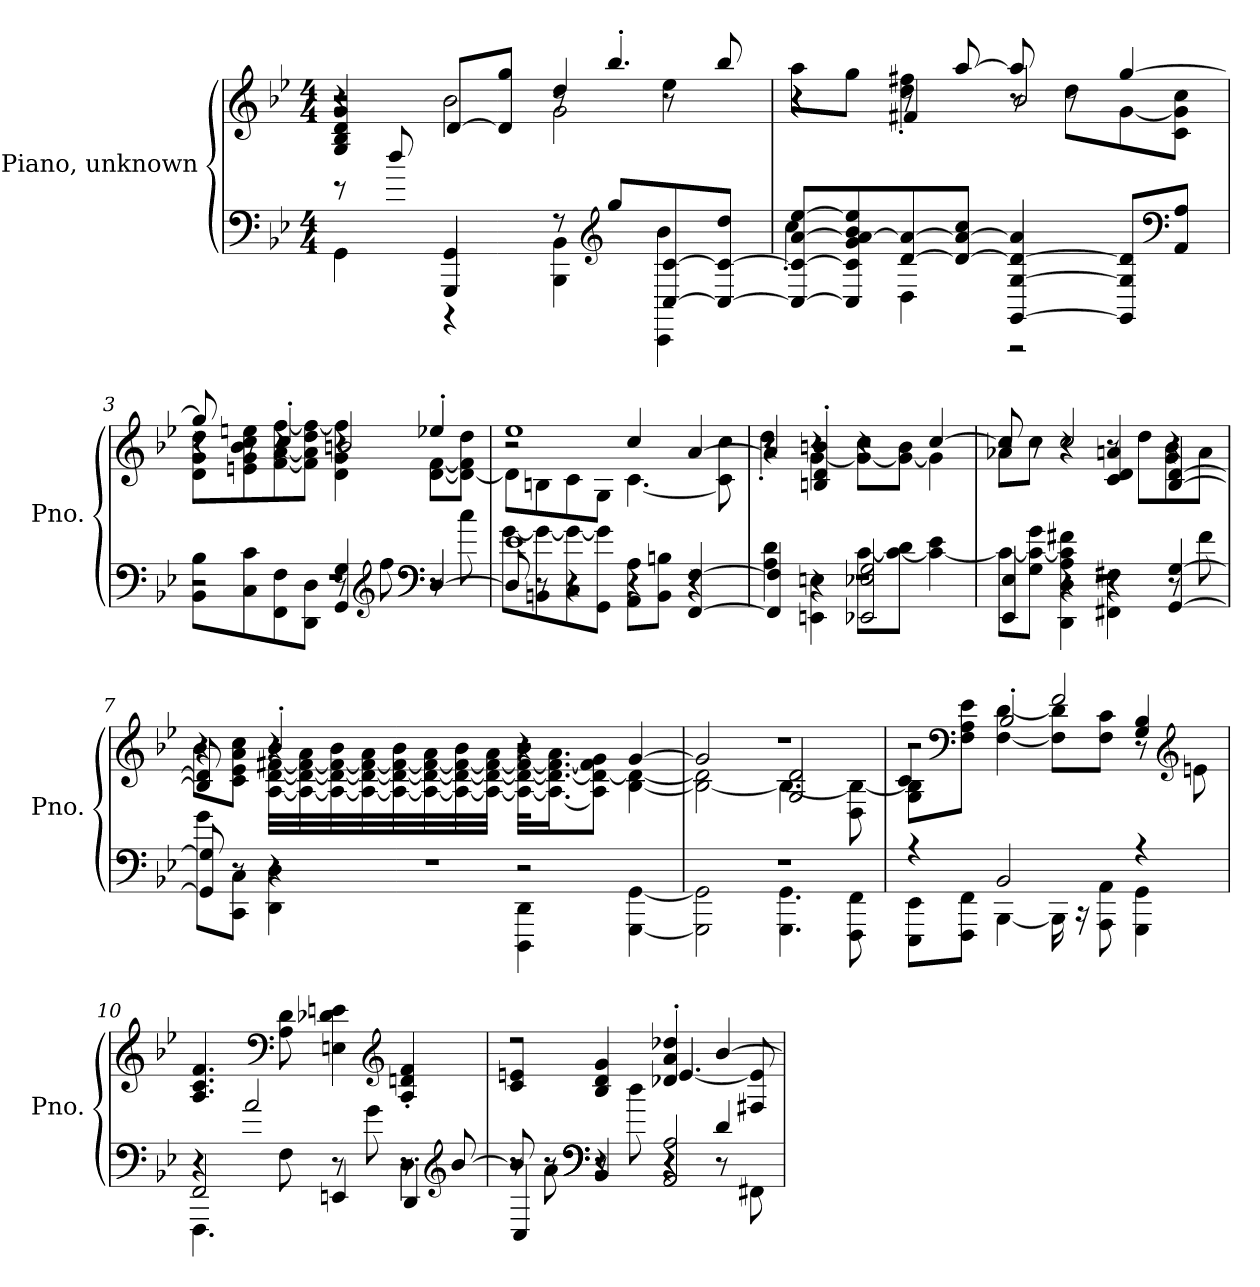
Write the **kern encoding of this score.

**kern	**kern
*part1	*part1
*staff2	*staff1
*I"Piano, unknown	*
*I'Pno.	*
*clefF4	*clefG2
*k[b-e-]	*k[b-e-]
*M4/4	*M4/4
*MM120	*MM120
=1	=1
*^	*^
*	*	*	*^
*	*	*	*	*^
8r	4GG\	2r	4r	4G/ 4B-/ 4d/ 4g/	2r
8dd/	.	.	.	.	.
4GGG/ 4GG/	4r	.	2b-\	[8d/L	.
.	.	.	.	8d/] 8gg/J	.
8r	4BBB-\ 4BB-\	8r	.	4dd/	2g\
*clefG2	*	*	*	*	*
8gg/L	.	4.bb-'/	.	.	.
[8C/ [8c/	4CC\ 4b-\	.	4ee-\	8r	.
8C/_ 8c/_ 8dd/J	.	.	.	8bb-/	.
*	*	*	*	*v	*v
=2	=2	=2	=2	=2
8C/_ 8c/_ [8a/ [8ee-/L	4cc'\	4r	8aa\L	4r
8C/] 8c/] 8g/ 8a/_ 8b-/ 8ee-/]	.	.	8gg\J	.
[8d/ 8a/_	4D\	8r	4dd\' 4ff#X\'	4f#X/
8d/_ 8a/_ 8cc/J	.	[8aa/	.	.
[4GG/ [4G/ 4d/_ 4a/]	2r	8aa/]	8r	2b-/
.	.	8r	8dd\L	.
8GG/] 8G/] 8d/]L	.	[4gg/	[8g\	.
*clefF4	*	*	*	*
8AA/ 8A/J	.	.	8c\ 8g\] 8cc\J	.
!!LO:LB:g=z	!!	!!
=3	=3	=3	=3	=3
*	*^	*	*	*
1r	8BB-\ 8B-\L	2r	8gg/]	8d\ 8g\ 8dd\L	4r
.	8C\ 8c\	.	8r	8en\ 8g\ 8b-\ 8cc\ 8een\	.
.	8FF\ 8F\	.	4r	[8f\ [8a\ [8ff\	4cc'/
.	8DD\ 8D\J	.	.	8f\] 8a\] 8dd\ 8ff\_J	.
.	8r	4GG/ 4G/	4r	4d\ 4g\ 4ff\]	2bn/
*clefG2	*	*	*	*	*
.	8ff\	.	.	.	.
*clefF4	*	*	*	*	*
.	8r	[4D/	4ee-X'/	[8d\ [8f\L	.
.	8cc\	.	.	8d\_ 8f\] 8dd\J	.
=4	=4	=4	=4	=4	=4
1e-	[8g\L	8D/]	2r	8d\L]	1ee-
.	8BBn\ 8g\_	8r	.	8Bn\	.
.	8C\ 8g\_	4r	.	8c\	.
.	8GG\ 8g\]J	.	.	8G\J	.
.	8AA\ 8A\L	4r	4cc/	[4.c\	.
.	8BB\ 8Bn\J	.	.	.	.
.	4r	[4FF/ [4F/	[4a/	.	.
.	.	.	.	8c\] 8cc\	.
=5	=5	=5	=5	=5	=5
1r	4A\ 4d\	4FF/] 4F/]	4a/]	4dd'\	4r
.	4EEn\ 4En\	4r	4r	[4g\	4Bn/' 4d/' 4bn/'
.	[8c\L	2EE-X/ 2E-X/ 2G/	2r	8g\_ 8cc\L	4r
.	8c\_ 8d\J	.	.	8g\_ 8b\J	.
.	4c\_ 4e-\	.	.	4g\]	[4cc/
!!LO:LB:g=z	!!	!!
=6	=6	=6	=6	=6	=6
1r	8c\L_	4EE-/ 4E-/	2r	8a-X\L	8cc/]
.	8G\ 8c\_ 8g\J	.	.	8cc\J	8r
.	4DD\ 4D\ 4A\ 4c\] 4f#X\	4r	.	4r	2cc/
.	4FF#X\ 4F#X\	4r	4c/ 4d/ 4an/	8r	.
.	.	.	.	8dd\L	.
.	8r	[4GG/ [4G/	[4B-/ [4d/	8g\ 8b-\	4r
.	8f#\	.	.	8a\J	.
=7	=7	=7	=7	=7	=7
1r	8g\L	8GG/] 8G/]	8B-/] 8d/]	8b-\L	4r
.	8CC\ 8C\J	8r	8r	8c\ 8e-\ 8a\ 8cc\J	.
.	4DD\ 4D\	4r	4r	[32A\ [32d\ [32f#X\LLL	4b-'/
.	.	.	.	32A\_ 32d\_ 32f#\_ 32a\	.
.	.	.	.	32A\_ 32d\_ 32f#\_ 32b-\	.
.	.	.	.	32A\_ 32d\_ 32f#\_ 32a\	.
.	.	.	.	32A\_ 32d\_ 32f#\_ 32b-\	.
.	.	.	.	32A\_ 32d\_ 32f#\_ 32a\	.
.	.	.	.	32A\_ 32d\_ 32f#\_ 32b-\	.
.	.	.	.	32A\_ 32d\_ 32f#\_ 32a\JJJ	.
.	4DDD\ 4DD\	2r	2r	32A\_ 32d\_ 32f#\_ 32b-\KLL	4r
.	.	.	.	16.A\_ 16.d\_ 16.f#\_ 16.a\J	.
.	.	.	.	8A\] 8d\_ 8f#\] 8g\J	.
.	[4GGG\ [4GG\	.	.	[4B-\ 4d\_	[4g/
*	*v	*v	*	*	*
=8	=8	=8	=8	=8
1r	2GGG\] 2GG\]	1r	2B-\_ 2d\]	2g/]
.	4.GGG\ 4.GG\	.	4.B-\_	2G/ 2d/
.	8FFF\ 8FF\	.	8D\ 8B-\_	.
!!LO:LB:g=z	!!	!!
=9	=9	=9	=9	=9
4r	8EEE-\ 8EE-\L	2r	8G\ 8B-\]L	4c/
*	*	*clefF4	*	*
.	8FFF\ 8FF\J	.	8F\ 8A\ 8e-\J	.
2BB-/	[4BBB-\	.	[4F\ [4d\	2B-'/
.	16BBB-\]	2f/	8F\] 8d\]L	.
.	16r	.	.	.
.	8AAA\ 8AA\	.	8F\ 8c\J	.
4r	4GGG\ 4GG\	.	8r	4G/ 4B-/
*	*	*clefG2	*	*
.	.	.	8en\	.
*	*	*v	*v	*v
=10	=10	=10
*	*^	*
4r	4.FFF\	2FF/	4.A/ 4.c/ 4.f/
2a/	.	.	.
*	*	*	*clefF4
.	8F\	.	8A\ 8d\
.	8r	4EEn/	4En\ 4d-X\ 4en\
.	8g\	.	.
*	*	*	*clefG2
8r	4D\	4DD'/	4A/' 4dn/' 4f/'
*clefG2	*	*	*
[8b-/	.	.	.
=11	=11	=11	=11
*	*	*	*^
8b-/]	8r	4C/	2r	4c/ 4en/
8r	8a\	.	.	.
*clefF4	*	*	*	*
4r	8r	4BB-/	.	4B-/ 4d/ 4g/
.	8dd\	.	.	.
4r	4r	2AA/ 2A/	4d-X/' 4a/' 4dd-X/'	[4.e/
4d/	8r	.	[4b-/	.
.	8FF#X\	.	.	8F#X/ 8e/]
*v	*v	*v	*	*
*	*v	*v
=	=
*-	*-
